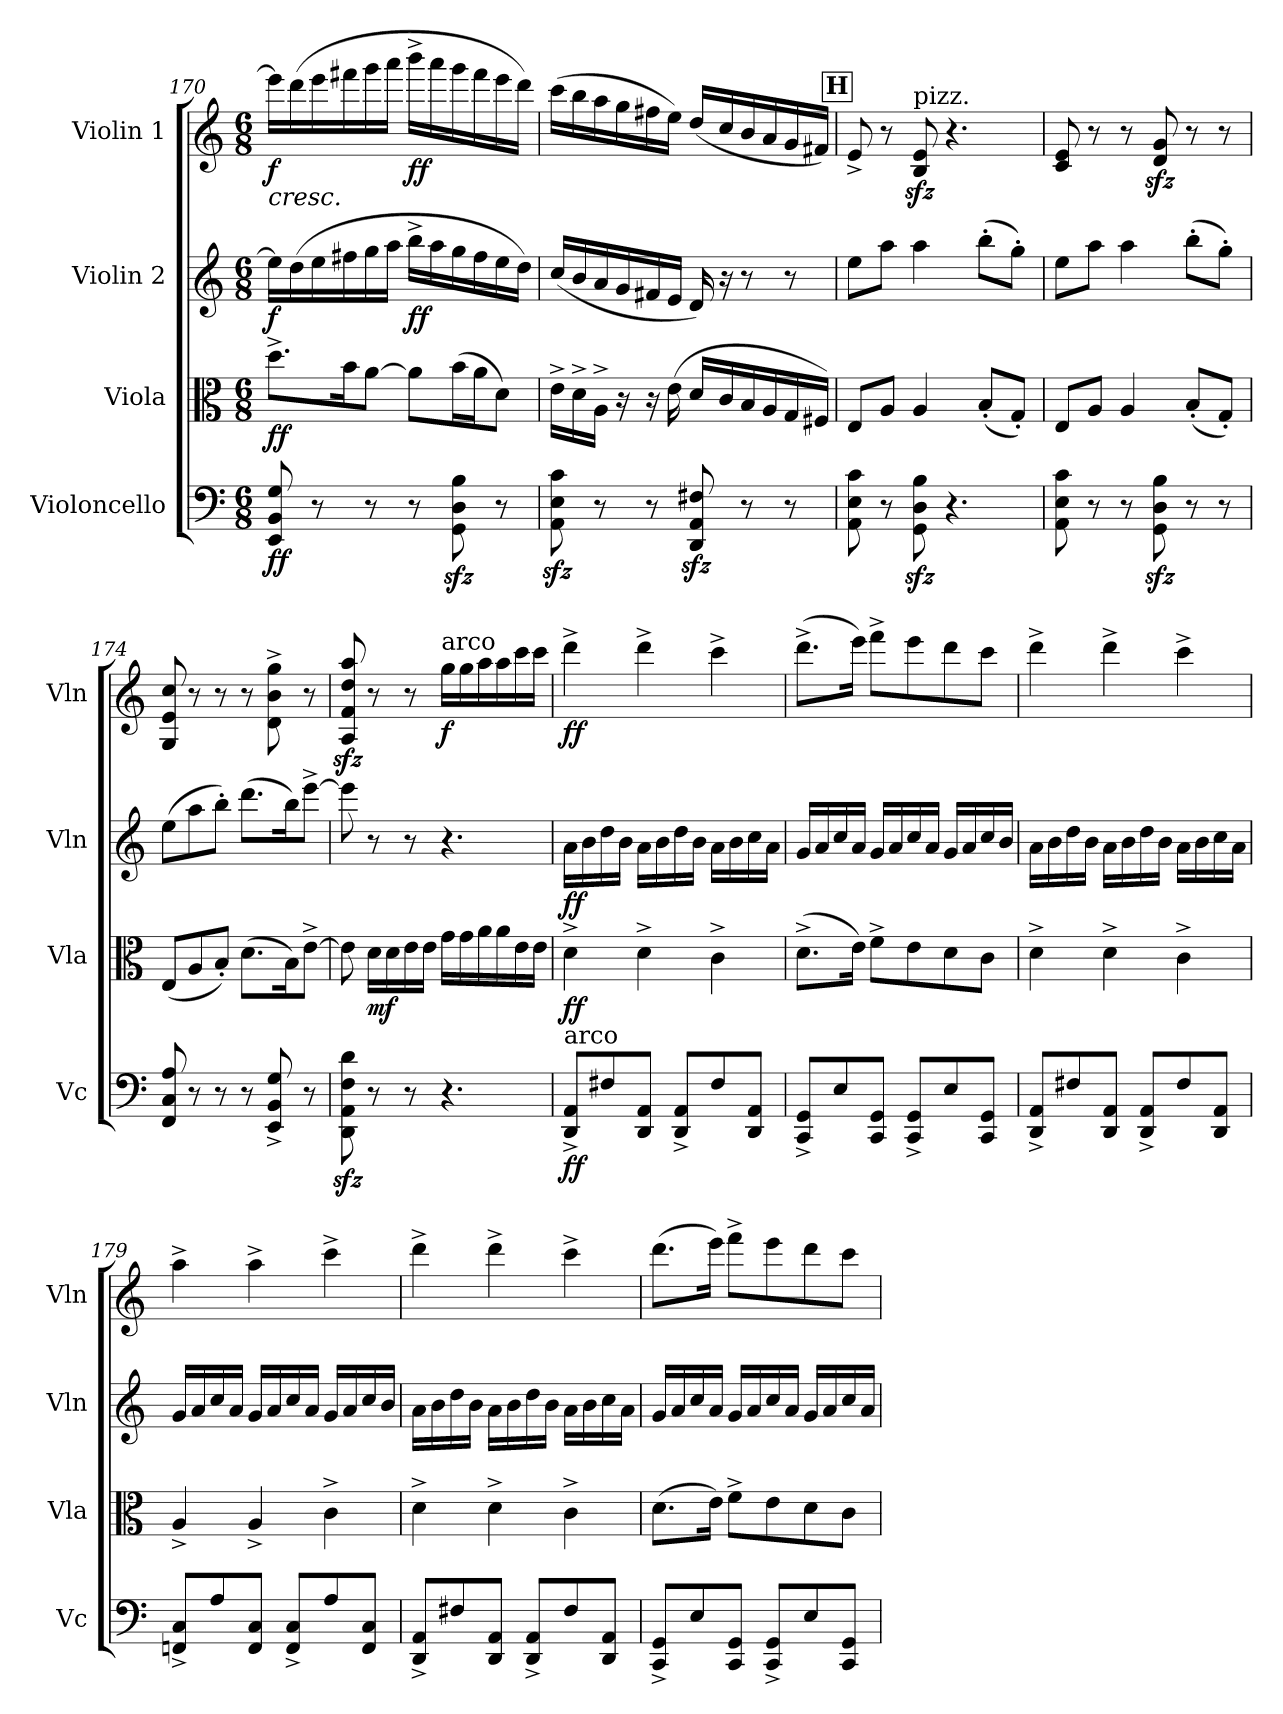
**kern	**dynam	**kern	**dynam	**kern	**dynam	**kern	**dynam
*part4	*part4	*part3	*part3	*part2	*part2	*part1	*part1
*staff4	*staff4	*staff3	*staff3	*staff2	*staff2	*staff1	*staff1
*I"Violoncello	*	*I"Viola	*	*I"Violin 2	*	*I"Violin 1	*
*I'Vc	*	*I'Vla	*	*I'Vln	*	*I'Vln	*
*clefF4	*	*clefC3	*	*clefG2	*	*clefG2	*
*k[]	*	*k[]	*	*k[]	*	*k[]	*
*M6/8	*	*M6/8	*	*M6/8	*	*M6/8	*
=170	=170	=170	=170	=170	=170	=170	=170
!	!LO:DY:b	!	!LO:DY:b	!	!LO:DY:b	!	!LO:HP:b
!	!	!	!	!	!	!	!LO:DY:n=1:b
8EE/ 8BB/ 8G/	ff	8.dd^\L	ff	16ee\LL]	f	16eee\LL]	< f
.	.	.	.	(>16dd\	.	(>16ddd\	.
8r	.	.	.	16ee\	.	16eee\	.
.	.	16b\K	.	16ff#X\	.	16fff#X\	.
8r	.	[8a\J	.	16gg\	.	16ggg\	.
.	.	.	.	16aa\JJ	.	16aaa\JJ	.
!	!	!	!	!	!LO:DY:b	!	!LO:DY:n=2:b
8r	.	8a\L]	.	16bb^\LL	ff	16bbb^\LL	ff
.	.	.	.	16aa\	.	16aaa\	.
8GG\zz< 8D\zz< 8B\zz<	.	(>16b\L	.	16gg\	.	16ggg\	.
.	.	16a\J	.	16ff#\	.	16fff#\	.
8r	.	8d\J)	.	16ee\	.	16eee\	.
.	.	.	.	16dd\JJ)	.	16ddd\JJ)	.
=171	=171	=171	=171	=171	=171	=171	=171
8AA\zz< 8E\zz< 8c\zz<	.	16e^\LL	.	(<16cc/LL	.	(>16ccc\LL	.
.	.	16d^\	.	16b/	.	16bb\	.
8r	.	16A^\JJ	.	16a/	.	16aa\	.
.	.	16r	.	16g/	.	16gg\	.
8r	.	16r	.	16f#X/	.	16ff#X\	.
.	.	(>16e\	.	16e/JJ	.	16ee\JJ)	.
8DD/zz< 8AA/zz< 8F#X/zz<	.	16d/LL	.	16d/)	.	(<16dd/LL	.
.	.	16c/	.	16r	.	16cc/	.
8r	.	16B/	.	8r	.	16b/	.
.	.	16A/	.	.	.	16a/	.
8r	.	16G/	.	8r	.	16g/	.
.	.	16F#X/JJ)	.	.	.	16f#X/JJ)	.
!!LO:REH:place=s1:a:B:fs=14:t=H
=172	=172	=172	=172	=172	=172	=172	=172
8AA\ 8E\ 8c\	.	8E/L	.	8ee\L	.	8e^/	.
8r	.	8A/J	.	8aa\J	.	8r	.
!	!	!	!	!	!	!LO:TX:a:t=pizz.	!
8GG\zz< 8D\zz< 8B\zz<	.	4A/	.	4aa\	.	8B/zz< 8e/zz<	.
4.r	.	.	.	.	.	4.r	.
.	.	(<8B'/L	.	(>8bb'\L	.	.	.
.	.	8G'/J)	.	8gg'\J)	.	.	.
=173	=173	=173	=173	=173	=173	=173	=173
8AA\ 8E\ 8c\	.	8E/L	.	8ee\L	.	8c/ 8e/	.
8r	.	8A/J	.	8aa\J	.	8r	.
8r	.	4A/	.	4aa\	.	8r	.
8GG\zz< 8D\zz< 8B\zz<	.	.	.	.	.	8d/zz< 8g/zz<	.
8r	.	(<8B'/L	.	(>8bb'\L	.	8r	.
8r	.	8G'/J)	.	8gg'\J)	.	8r	.
=174	=174	=174	=174	=174	=174	=174	=174
8FF/ 8C/ 8A/	.	(<8E/L	.	(>8ee\L	.	8G/ 8e/ 8cc/	.
8r	.	8A/	.	8aa\	.	8r	.
8r	.	8B'/J)	.	8bb'\J)	.	8r	.
8r	.	(>8.d\L	.	(>8.ddd\L	.	8r	.
8EE/^ 8BB/^ 8G/^	.	.	.	.	.	8d\^ 8b\^ 8gg\^	.
.	.	16B\K)	.	16bb\K)	.	.	.
8r	.	[8e^\J	.	[8eee^\J	.	8r	.
=175	=175	=175	=175	=175	=175	=175	=175
8DD\zz< 8AA\zz< 8F\zz< 8d\zz<	.	8e\]	.	8eee\]	.	8A/zz< 8f/zz< 8dd/zz< 8aa/zz<	.
!	!	!	!LO:DY:b	!	!	!	!
8r	.	16d\LL	mf	8r	.	8r	.
.	.	16d\	.	.	.	.	.
8r	.	16e\	.	8r	.	8r	.
.	.	16e\JJ	.	.	.	.	.
!	!	!	!	!	!	!LO:TX:a:t=arco	!
!	!	!	!	!	!	!	!LO:DY:b
4.r	.	16g\LL	.	4.r	.	16gg\LL	f
.	.	16g\	.	.	.	16gg\	.
.	.	16a\	.	.	.	16aa\	.
.	.	16a\	.	.	.	16aa\	.
.	.	16e\	.	.	.	16ccc\	.
.	.	16e\JJ	.	.	.	16ccc\JJ	.
.	.	.	.	.	.	.	[
=176	=176	=176	=176	=176	=176	=176	=176
!LO:TX:a:t=arco	!	!	!	!	!	!	!
!	!LO:DY:b	!	!LO:DY:b	!	!LO:DY:b	!	!LO:DY:b
8DD/^ 8AA/^L	ff	4d^\	ff	16a\LL	ff	4ddd^\	ff
.	.	.	.	16b\	.	.	.
8F#X/	.	.	.	16dd\	.	.	.
.	.	.	.	16b\JJ	.	.	.
8DD/ 8AA/J	.	4d^\	.	16a\LL	.	4ddd^\	.
.	.	.	.	16b\	.	.	.
8DD/^ 8AA/^L	.	.	.	16dd\	.	.	.
.	.	.	.	16b\JJ	.	.	.
8F#/	.	4c^\	.	16a\LL	.	4ccc^\	.
.	.	.	.	16b\	.	.	.
8DD/ 8AA/J	.	.	.	16cc\	.	.	.
.	.	.	.	16a\JJ	.	.	.
=177	=177	=177	=177	=177	=177	=177	=177
8CC/^ 8GG/^L	.	(>8.d^\L	.	16g/LL	.	(>8.ddd^\L	.
.	.	.	.	16a/	.	.	.
8E/	.	.	.	16cc/	.	.	.
.	.	16e\Jk)	.	16a/JJ	.	16eee\Jk)	.
8CC/ 8GG/J	.	8f^\L	.	16g/LL	.	8fff^\L	.
.	.	.	.	16a/	.	.	.
8CC/^ 8GG/^L	.	8e\	.	16cc/	.	8eee\	.
.	.	.	.	16a/JJ	.	.	.
8E/	.	8d\	.	16g/LL	.	8ddd\	.
.	.	.	.	16a/	.	.	.
8CC/ 8GG/J	.	8c\J	.	16cc/	.	8ccc\J	.
.	.	.	.	16b/JJ	.	.	.
=178	=178	=178	=178	=178	=178	=178	=178
8DD/^ 8AA/^L	.	4d^\	.	16a\LL	.	4ddd^\	.
.	.	.	.	16b\	.	.	.
8F#X/	.	.	.	16dd\	.	.	.
.	.	.	.	16b\JJ	.	.	.
8DD/ 8AA/J	.	4d^\	.	16a\LL	.	4ddd^\	.
.	.	.	.	16b\	.	.	.
8DD/^ 8AA/^L	.	.	.	16dd\	.	.	.
.	.	.	.	16b\JJ	.	.	.
8F#/	.	4c^\	.	16a\LL	.	4ccc^\	.
.	.	.	.	16b\	.	.	.
8DD/ 8AA/J	.	.	.	16cc\	.	.	.
.	.	.	.	16a\JJ	.	.	.
=179	=179	=179	=179	=179	=179	=179	=179
8FFn/^ 8C/^L	.	4A^/	.	16g/LL	.	4aa^\	.
.	.	.	.	16a/	.	.	.
8A/	.	.	.	16cc/	.	.	.
.	.	.	.	16a/JJ	.	.	.
8FF/ 8C/J	.	4A^/	.	16g/LL	.	4aa^\	.
.	.	.	.	16a/	.	.	.
8FF/^ 8C/^L	.	.	.	16cc/	.	.	.
.	.	.	.	16a/JJ	.	.	.
8A/	.	4c^\	.	16g/LL	.	4ccc^\	.
.	.	.	.	16a/	.	.	.
8FF/ 8C/J	.	.	.	16cc/	.	.	.
.	.	.	.	16b/JJ	.	.	.
=180	=180	=180	=180	=180	=180	=180	=180
8DD/^ 8AA/^L	.	4d^\	.	16a\LL	.	4ddd^\	.
.	.	.	.	16b\	.	.	.
8F#X/	.	.	.	16dd\	.	.	.
.	.	.	.	16b\JJ	.	.	.
8DD/ 8AA/J	.	4d^\	.	16a\LL	.	4ddd^\	.
.	.	.	.	16b\	.	.	.
8DD/^ 8AA/^L	.	.	.	16dd\	.	.	.
.	.	.	.	16b\JJ	.	.	.
8F#/	.	4c^\	.	16a\LL	.	4ccc^\	.
.	.	.	.	16b\	.	.	.
8DD/ 8AA/J	.	.	.	16cc\	.	.	.
.	.	.	.	16a\JJ	.	.	.
=181	=181	=181	=181	=181	=181	=181	=181
8CC/^ 8GG/^L	.	(>8.d\L	.	16g/LL	.	(>8.ddd\L	.
.	.	.	.	16a/	.	.	.
8E/	.	.	.	16cc/	.	.	.
.	.	16e\Jk)	.	16a/JJ	.	16eee\Jk)	.
8CC/ 8GG/J	.	8f^\L	.	16g/LL	.	8fff^\L	.
.	.	.	.	16a/	.	.	.
8CC/^ 8GG/^L	.	8e\	.	16cc/	.	8eee\	.
.	.	.	.	16a/JJ	.	.	.
8E/	.	8d\	.	16g/LL	.	8ddd\	.
.	.	.	.	16a/	.	.	.
8CC/ 8GG/J	.	8c\J	.	16cc/	.	8ccc\J	.
.	.	.	.	16a/JJ	.	.	.
=	=	=	=	=	=	=	=
*-	*-	*-	*-	*-	*-	*-	*-
